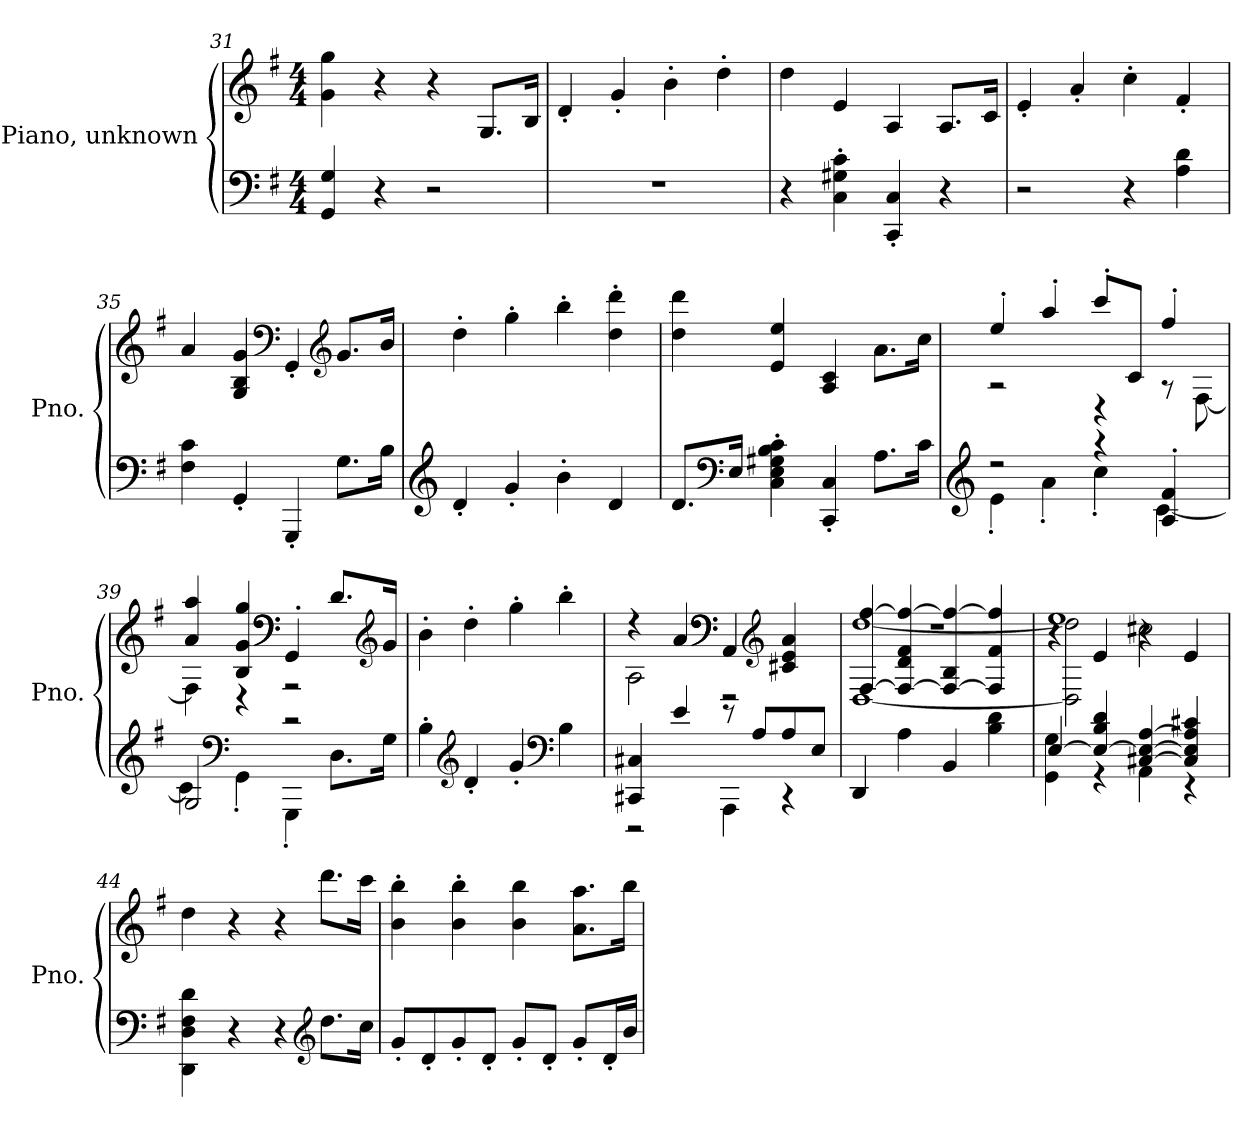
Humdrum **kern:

**kern	**kern
*part1	*part1
*staff2	*staff1
*I"Piano, unknown	*
*I'Pno.	*
*clefF4	*clefG2
*k[f#]	*k[f#]
*M4/4	*M4/4
=31	=31
4GG/ 4G/	4g\ 4gg\
4r	4r
2r	4r
.	8.G/L
.	16B/Jk
=32	=32
1r	4d'/
.	4g'/
.	4b'\
.	4dd'\
!!LO:PB:g=z
=33	=33
4r	4dd\
4C\' 4G#X\' 4c\'	4e/
4CC/' 4C/'	4A/
4r	8.A/L
.	16c/Jk
=34	=34
2r	4e'/
.	4a'/
4r	4cc'\
4A\ 4d\	4f#'/
=35	=35
4F#\ 4c\	4a/
4GG'/	4G/ 4B/ 4g/
*	*clefF4
4GGG'/	4GG'/
*	*clefG2
8.G\L	8.g/L
16B\Jk	16b/Jk
=36	=36
*clefG2	*
4d'/	4dd'\
4g'/	4gg'\
4b'\	4bb'\
4d/	4dd\' 4ddd\'
=37	=37
8.d/L	4dd\ 4ddd\
*clefF4	*
16E/Jk	.
4C\' 4E\' 4G#X\' 4B\' 4c\'	4e/ 4ee/
4CC/' 4C/'	4A/ 4c/
8.A\L	8.a\L
16c\Jk	16cc\Jk
!!LO:LB:g=z
=38	=38
*clefG2	*
*^	*^
2r	4e'\	4ee'/	2r
.	4a'\	4aa'/	.
4r	4cc'\	8ccc'/L	4r
.	.	8c/J	.
4A/' 4f#/'	[4c\	4ff#'/	8r
.	.	.	[8F#\
=39	=39	=39	=39
2G/	4c\]	4a/ 4aa/	4F#\]
*clefF4	*	*	*
.	4GG'\	4B/ 4g/ 4gg/	4r
*	*	*clefF4	*
2r	4GGG'\	4GG'/	2r
.	8.D\L	8.d/L	.
*	*	*clefG2	*
.	16G\Jk	16g/Jk	.
*v	*v	*	*
*	*v	*v
=40	=40
4B'\	4b'\
*clefG2	*
4d'/	4dd'\
4g'/	4gg'\
*clefF4	*
4B\	4bb'\
=41	=41
*^	*^
4CC#X/ 4C#X/	2r	4r	2A\
4e/	.	4a/	.
*	*	*clefF4	*
8r	4AAA\	4AA/	2r
8A/L	.	.	.
*	*	*clefG2	*
8A/	4r	4c#X/ 4e/ 4a/	.
8E/J	.	.	.
*v	*v	*	*
!!LO:LB:g=z
=42	=42	=42
*	*	*^
4DD/	1r	[1D [1dd	[4F#/ [4ff#/
4A\	.	.	4F#/_ 4d/ 4f#/ 4ff#/_
4BB/	.	.	4F#/_ 4B/ 4ff#/_
4B\ 4d\	.	.	4F#/] 4f#/ 4ff#/]
=43	=43	=43	=43
*^	*	*	*
[4E/	4GG\ 4G\	1ee	2D\] 2dd\]	4r
4E/_ 4B/ 4d/	4r	.	.	4e/
[4C#X/ 4E/_ [4A/	4AA\	.	2cc#X\	4r
4C#/] 4E/] 4A/] 4c#X/	4r	.	.	4e/
*v	*v	*	*	*
*	*v	*v	*v
=44	=44
4DD\ 4D\ 4F#\ 4d\	4dd\
4r	4r
4r	4r
*clefG2	*
8.dd\L	8.ddd\L
16cc\Jk	16ccc\Jk
=45	=45
8g'/L	4b\' 4bb\'
8d'/	.
8g'/	4b\' 4bb\'
8d'/J	.
8g'/L	4b\ 4bb\
8d'/J	.
8g'/L	8.a\ 8.aa\L
16d'/L	.
16b/JJ	16bb\Jk
=	=
*-	*-
